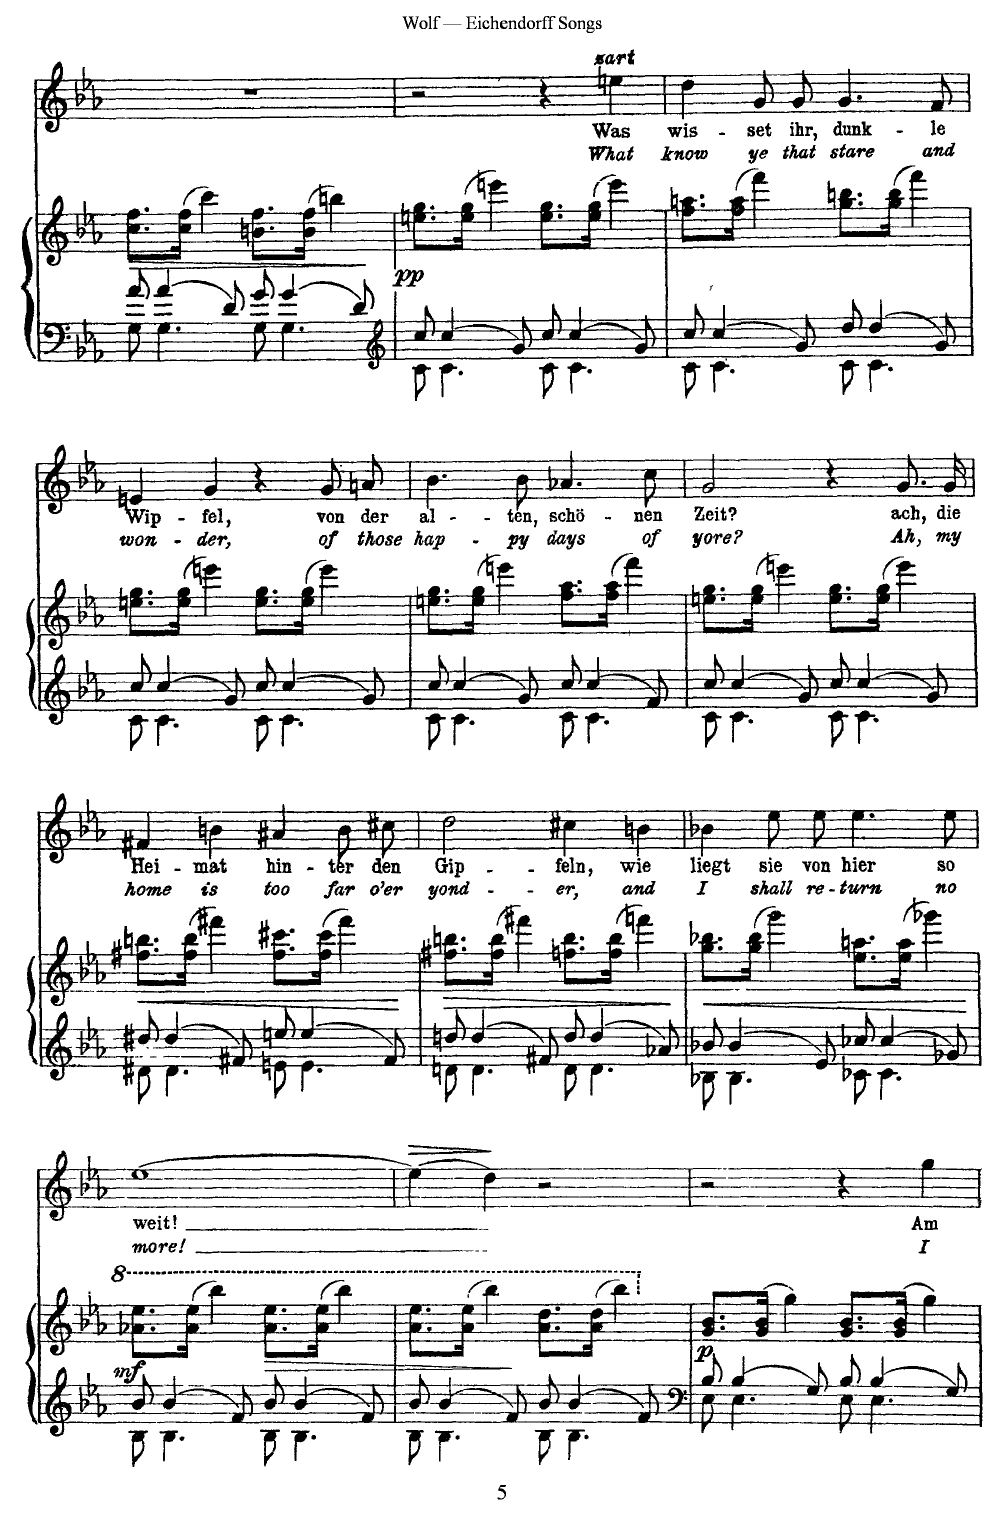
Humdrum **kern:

**kern	**kern	**dynam	**kern	**text	**text	**dynam
*part2	*part2	*part2	*part1	*part1	*part1	*part1
*staff3	*staff2	*staff2/3	*staff1	*staff1	*staff1	*staff1
*I"Piano	*	*	*I"Voice	*	*	*
*I'Pno	*	*	*	*	*	*
*clefF4	*clefG2	*	*clefG2	*	*	*
*k[b-e-a-]	*k[b-e-a-]	*	*k[b-e-a-]	*	*	*
*M4/4	*M4/4	*	*M4/4	*	*	*
=10	=10	=10	=10	=10	=10	=10
*^	*	*	*	*	*	*
8a-/	8G\	8.cc\ 8.ff\L	.	1r	.	.	.
4a-/	4.G\	.	.	.	.	.	.
.	.	(16cc\ 16ff\Jk	.	.	.	.	.
.	.	4ccc\)	.	.	.	.	.
8d/	.	.	.	.	.	.	.
8g/	8G\	8.bn\ 8.ff\L	.	.	.	.	.
4g/	4.G\	.	.	.	.	.	.
.	.	(16b\ 16ff\Jk	.	.	.	.	.
.	.	4bbn\)	.	.	.	.	.
8d/	.	.	.	.	.	.	.
=11	=11	=11	=11	=11	=11	=11	=11
*clefG2	*	*	*	*	*	*	*
!	!	!	!LO:DY:b	!	!	!	!
8cc/	8c\	8.een\ 8.gg\L	pp	2r	.	.	.
4cc/	4.c\	.	.	.	.	.	.
.	.	(16ee\ 16gg\Jk	.	.	.	.	.
.	.	4eeen\)	.	.	.	.	.
8g/	.	.	.	.	.	.	.
8cc/	8c\	8.ee\ 8.gg\L	.	4r	.	.	.
4cc/	4.c\	.	.	.	.	.	.
.	.	(16ee\ 16gg\Jk	.	.	.	.	.
!	!	!	!	!LO:TX:i:t=zart	!	!	!
.	.	4eee\)	.	4een\	Was	What	.
8g/	.	.	.	.	.	.	.
=12	=12	=12	=12	=12	=12	=12	=12
8cc/	8c\	8.ff\ 8.aan\L	.	4dd\	wis-	know	.
4cc/	4.c\	.	.	.	.	.	.
.	.	(16ff\ 16aa\Jk	.	.	.	.	.
.	.	4fff\)	.	8g/L	-set	ye	.
8g/	.	.	.	8g/J	ihr,	that	.
8dd/	8c\	8.gg\ 8.bbn\L	.	4.g/	dunk-	stare	.
4dd/	4.c\	.	.	.	.	.	.
.	.	(16gg\ 16bb\Jk	.	.	.	.	.
.	.	4fff\)	.	.	.	.	.
8g/	.	.	.	8f/	-le	and	.
=13	=13	=13	=13	=13	=13	=13	=13
8cc/	8c\	8.een\ 8.gg\L	.	4en/	Wip-	won-	.
4cc/	4.c\	.	.	.	.	.	.
.	.	(16ee\ 16gg\Jk	.	.	.	.	.
.	.	4eeen\)	.	4g/	-fel,	-der,	.
8g/	.	.	.	.	.	.	.
8cc/	8c\	8.ee\ 8.gg\L	.	4r	.	.	.
4cc/	4.c\	.	.	.	.	.	.
.	.	(16ee\ 16gg\Jk	.	.	.	.	.
.	.	4eee\)	.	8g/L	von	of	.
8g/	.	.	.	8an/J	der	those	.
=14	=14	=14	=14	=14	=14	=14	=14
8cc/	8c\	8.een\ 8.gg\L	.	4.b-\	al-	hap-	.
4cc/	4.c\	.	.	.	.	.	.
.	.	(16ee\ 16gg\Jk	.	.	.	.	.
.	.	4eeen\)	.	.	.	.	.
8g/	.	.	.	8b-\	-ten,	-py	.
8cc/	8c\	8.ff\ 8.aa-\L	.	4.a-X/	schö-	days	.
4cc/	4.c\	.	.	.	.	.	.
.	.	(16ff\ 16aa-\Jk	.	.	.	.	.
.	.	4fff\)	.	.	.	.	.
8f/	.	.	.	8cc\	-nen	of	.
=15	=15	=15	=15	=15	=15	=15	=15
8cc/	8c\	8.een\ 8.gg\L	.	2g/	Zeit?	yore?	.
4cc/	4.c\	.	.	.	.	.	.
.	.	(16ee\ 16gg\Jk	.	.	.	.	.
.	.	4eeen\)	.	.	.	.	.
8g/	.	.	.	.	.	.	.
8cc/	8c\	8.ee\ 8.gg\L	.	4r	.	.	.
4cc/	4.c\	.	.	.	.	.	.
.	.	(16ee\ 16gg\Jk	.	.	.	.	.
.	.	4eee\)	.	8.g/L	ach,	Ah,	.
8g/	.	.	.	.	.	.	.
.	.	.	.	16g/Jk	die	my	.
=16	=16	=16	=16	=16	=16	=16	=16
!	!	!	!LO:HP:b	!	!	!	!
8dd#X/	8d#X\	8.ff#X\ 8.bbn\L	<	4f#X/	Hei-	home	.
4dd#/	4.d#\	.	.	.	.	.	.
.	.	(16ff#\ 16bb\Jk	.	.	.	.	.
.	.	4fff#X\)	.	4bn\	-mat	is	.
8f#X/	.	.	.	.	.	.	.
8een/	8en\	8.ff#\ 8.ccc#X\L	.	4a#X/	hin-	too	.
4ee/	4.e\	.	.	.	.	.	.
.	.	(16ff#\ 16ccc#\Jk	.	.	.	.	.
.	.	4fff#\)	.	8b\L	-ter	far	.
8f#/	.	.	.	8cc#X\J	den	o’er	.
*v	*v	*	*	*	*	*	*
.	.	[	.	.	.	.
=17	=17	=17	=17	=17	=17	=17
*^	*	*	*	*	*	*
!	!	!	!LO:HP:b	!	!	!	!
8ddn/	8dn\	8.ff#X\ 8.bbn\L	>	2dd\	Gip-	yond-	.
4dd/	4.d\	.	.	.	.	.	.
.	.	(16ff#\ 16bb\Jk	.	.	.	.	.
.	.	4fff#X\)	.	.	.	.	.
8f#X/	.	.	.	.	.	.	.
8dd/	8d\	8.ffn\ 8.bb\L	.	4cc#X\	-feln,	-er,	.
4dd/	4.d\	.	.	.	.	.	.
.	.	(16ff\ 16bb\Jk	.	.	.	.	.
.	.	4fffn\)	.	4bn\	wie	and	.
8a-X/	.	.	.	.	.	.	.
*v	*v	*	*	*	*	*	*
.	.	]	.	.	.	.
=18	=18	=18	=18	=18	=18	=18
*^	*	*	*	*	*	*
!	!	!	!LO:HP:b	!	!	!	!
8b-X/	8B-X\	8.gg\ 8.bb-X\L	<	4b-X\	liegt	I	.
4b-/	4.B-\	.	.	.	.	.	.
.	.	(16gg\ 16bb-\Jk	.	.	.	.	.
.	.	4ggg\)	.	8ee-\L	sie	shall	.
8e-/	.	.	.	8ee-\J	von	re-	.
8cc-X/	8c-X\	8.ee-\ 8.aan\L	.	4.ee-\	hier	-turn	.
4cc-/	4.c-\	.	.	.	.	.	.
.	.	(16ee-\ 16aa\Jk	.	.	.	.	.
.	.	4ggg-X\)	.	.	.	.	.
8g-X/	.	.	.	8ee-\	so	no	.
*v	*v	*	*	*	*	*	*
.	.	[	.	.	.	.
=19	=19	=19	=19	=19	=19	=19
*^	*	*	*	*	*	*
*	*	*8va	*	*	*	*	*
!	!	!	!LO:DY:b	!	!	!	!
8b-/	8B-\	8.aa-X\ 8.eee-\L	mf	[1ee-	weit!	more!	.
4b-/	4.B-\	.	.	.	.	.	.
.	.	(16aa-\ 16eee-\Jk	.	.	.	.	.
.	.	4bbb-\)	.	.	.	.	.
8f/	.	.	.	.	.	.	.
!	!	!	!LO:HP:b	!	!	!	!
8b-/	8B-\	8.aa-\ 8.eee-\L	>	.	.	.	.
4b-/	4.B-\	.	.	.	.	.	.
.	.	(16aa-\ 16eee-\Jk	.	.	.	.	.
.	.	4bbb-\)	.	.	.	.	.
8f/	.	.	.	.	.	.	.
=20	=20	=20	=20	=20	=20	=20	=20
!	!	!	!	!	!	!	!LO:HP:b
8b-/	8B-\	8.aa-\ 8.eee-\L	.	(4ee-\]	.	.	>
4b-/	4.B-\	.	.	.	.	.	.
.	.	(16aa-\ 16eee-\Jk	.	.	.	.	.
.	.	4bbb-\)	.	4dd\)	.	.	.
8f/	.	.	.	.	.	.	.
8b-/	8B-\	8.aa-\ 8.ddd\L	]	2r	.	.	]
4b-/	4.B-\	.	.	.	.	.	.
.	.	(16aa-\ 16ddd\Jk	.	.	.	.	.
.	.	4bbb-\)	.	.	.	.	.
8f/	.	.	.	.	.	.	.
=21	=21	=21	=21	=21	=21	=21	=21
*clefF4	*	*	*	*	*	*	*
*	*	*X8va	*	*	*	*	*
!	!	!	!LO:DY:b	!	!	!	!
8B-/	8E-\	8.g/ 8.b-/L	p	2r	.	.	.
4B-/	4.E-\	.	.	.	.	.	.
.	.	(16g/ 16b-/Jk	.	.	.	.	.
.	.	4gg\)	.	.	.	.	.
8G/	.	.	.	.	.	.	.
8B-/	8E-\	8.g/ 8.b-/L	.	4r	.	.	.
4B-/	4.E-\	.	.	.	.	.	.
.	.	(16g/ 16b-/Jk	.	.	.	.	.
.	.	4gg\)	.	4gg\	Am	I	.
8G/	.	.	.	.	.	.	.
*v	*v	*	*	*	*	*	*
=	=	=	=	=	=	=
*-	*-	*-	*-	*-	*-	*-
